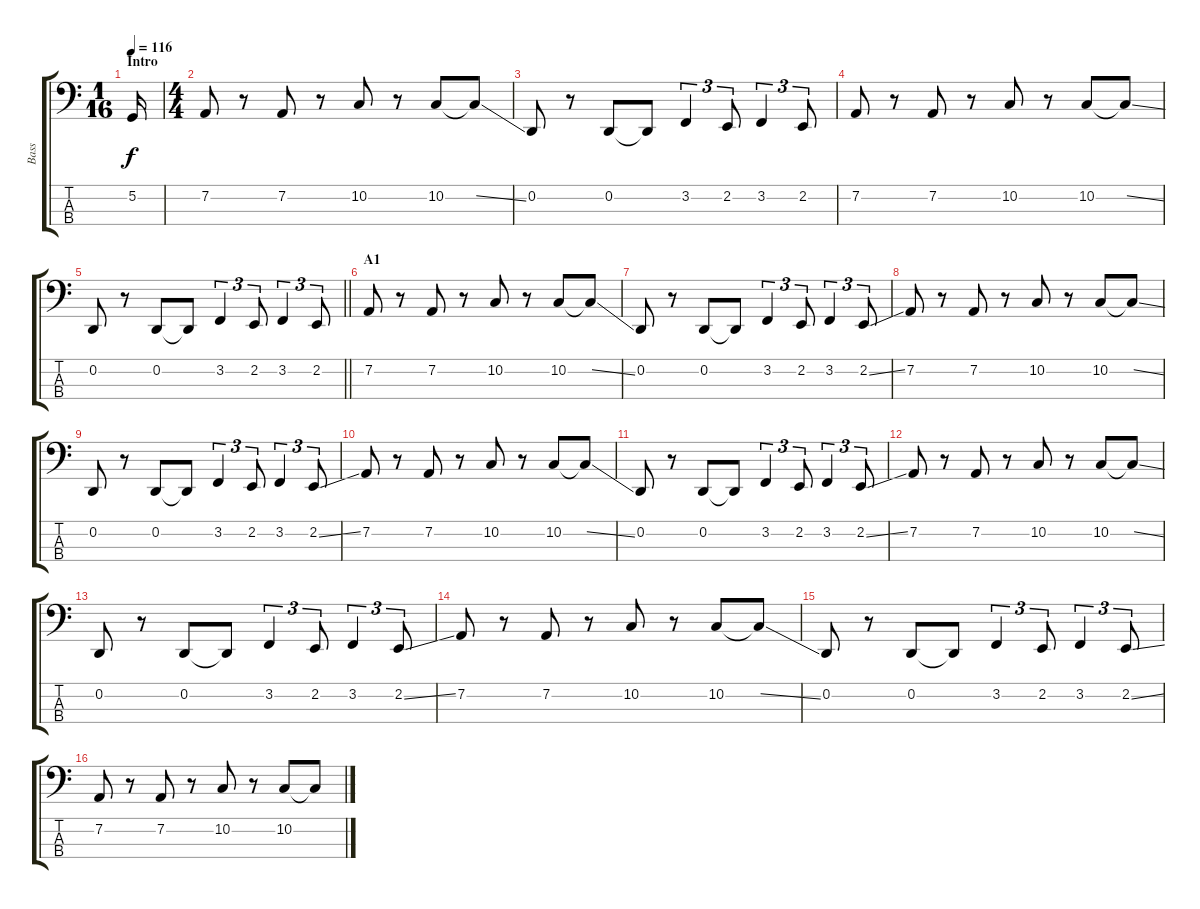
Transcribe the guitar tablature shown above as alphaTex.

\track ("Bass" "Bass") {instrument lead2sawtooth}
\staff {score tabs}
\tuning (G2 D2 A1 D1) {hide}
\ts (1 16)
\section ("" "Intro")
\tempo 116
\clef f4
\ks aminor
5.2.16{dy f instrument lead2sawtooth} |
\ts (4 4)
7.2.8 r.8 7.2.8 r.8 10.2.8 r.8 10.2.8 10.2{ss t}.8 |
0.2.8 r.8 0.2.8 0.2{t}.8 3.2.4{tu (3 2)} 2.2.8{tu (3 2)} 3.2.4{tu (3 2)} 2.2.8{tu (3 2)} |
7.2.8 r.8 7.2.8 r.8 10.2.8 r.8 10.2.8 10.2{ss t}.8 |
\barLineRight lightlight
0.2.8 r.8 0.2.8 0.2{t}.8 3.2.4{tu (3 2)} 2.2.8{tu (3 2)} 3.2.4{tu (3 2)} 2.2.8{tu (3 2)} |
\section ("" "A1")
7.2.8 r.8 7.2.8 r.8 10.2.8 r.8 10.2.8 10.2{ss t}.8 |
0.2.8 r.8 0.2.8 0.2{t}.8 3.2.4{tu (3 2)} 2.2.8{tu (3 2)} 3.2.4{tu (3 2)} 2.2{ss}.8{tu (3 2)} |
7.2.8 r.8 7.2.8 r.8 10.2.8 r.8 10.2.8 10.2{ss t}.8 |
0.2.8 r.8 0.2.8 0.2{t}.8 3.2.4{tu (3 2)} 2.2.8{tu (3 2)} 3.2.4{tu (3 2)} 2.2{ss}.8{tu (3 2)} |
7.2.8 r.8 7.2.8 r.8 10.2.8 r.8 10.2.8 10.2{ss t}.8 |
0.2.8 r.8 0.2.8 0.2{t}.8 3.2.4{tu (3 2)} 2.2.8{tu (3 2)} 3.2.4{tu (3 2)} 2.2{ss}.8{tu (3 2)} |
7.2.8 r.8 7.2.8 r.8 10.2.8 r.8 10.2.8 10.2{ss t}.8 |
0.2.8 r.8 0.2.8 0.2{t}.8 3.2.4{tu (3 2)} 2.2.8{tu (3 2)} 3.2.4{tu (3 2)} 2.2{ss}.8{tu (3 2)} |
7.2.8 r.8 7.2.8 r.8 10.2.8 r.8 10.2.8 10.2{ss t}.8 |
0.2.8 r.8 0.2.8 0.2{t}.8 3.2.4{tu (3 2)} 2.2.8{tu (3 2)} 3.2.4{tu (3 2)} 2.2{ss}.8{tu (3 2)} |
7.2.8 r.8 7.2.8 r.8 10.2.8 r.8 10.2.8 10.2{ss t}.8
